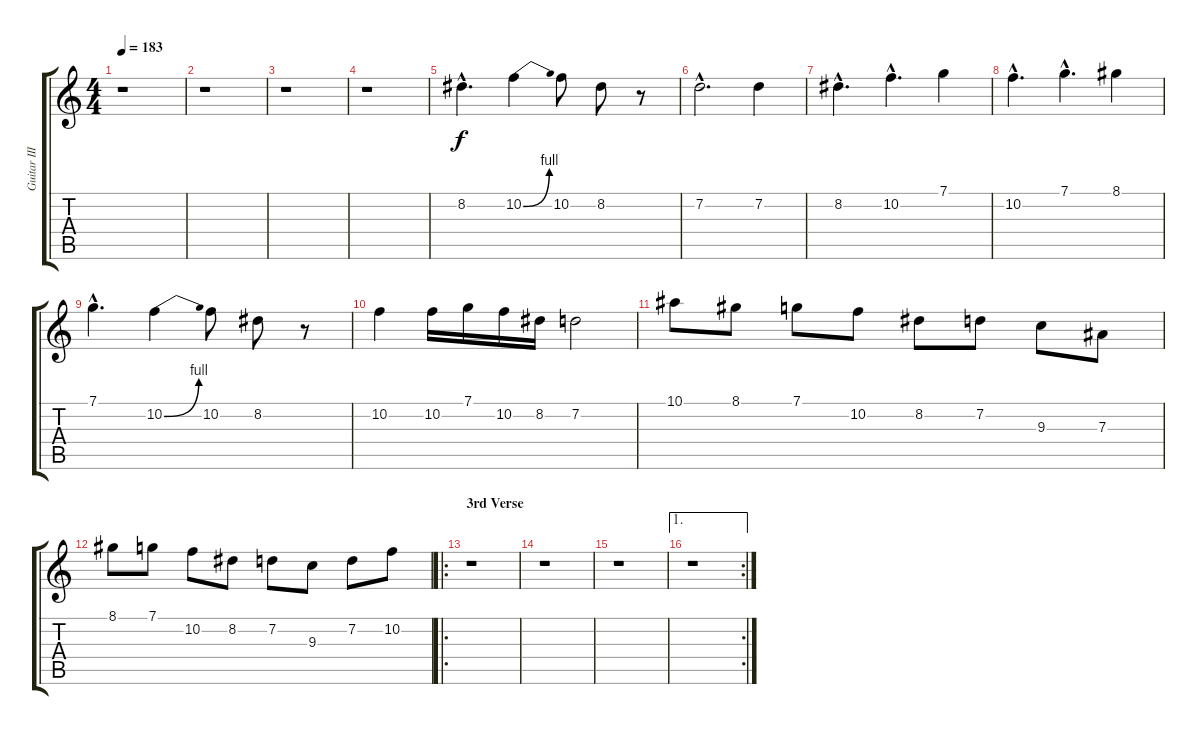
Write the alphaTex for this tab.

\track ("Guitar III" "Guitar III") {instrument distortionguitar}
\staff {score tabs}
\tuning (C4 G3 Eb3 Bb2 F2 C2) {hide}
\ts (4 4)
\tempo 183
\clef g2
\ks c
r.1{dy f} |
r.1 |
r.1 |
r.1 |
8.2{hac}.4{d volume 14} 10.2{be (bend 0 0 60 4)}.4 10.2.8 8.2.8 r.8 |
7.2{hac}.2{d} 7.2.4 |
8.2{hac}.4{d} 10.2{hac}.4{d} 7.1.4 |
10.2{hac}.4{d} 7.1{hac}.4{d} 8.1.4 |
7.1{hac}.4{d} 10.2{be (bend 0 0 60 4)}.4 10.2.8 8.2.8 r.8 |
10.2.4 10.2.16 7.1.16 10.2.16 8.2.16 7.2.2 |
10.1.8 8.1.8 7.1.8 10.2.8 8.2.8 7.2.8 9.3.8 7.3.8 |
8.1.8 7.1.8 10.2.8 8.2.8 7.2.8 9.3.8 7.2.8 10.2.8 |
\ro
\section ("" "3rd Verse")
r.1 |
r.1 |
r.1 |
\ae 1
\rc 2
r.1
